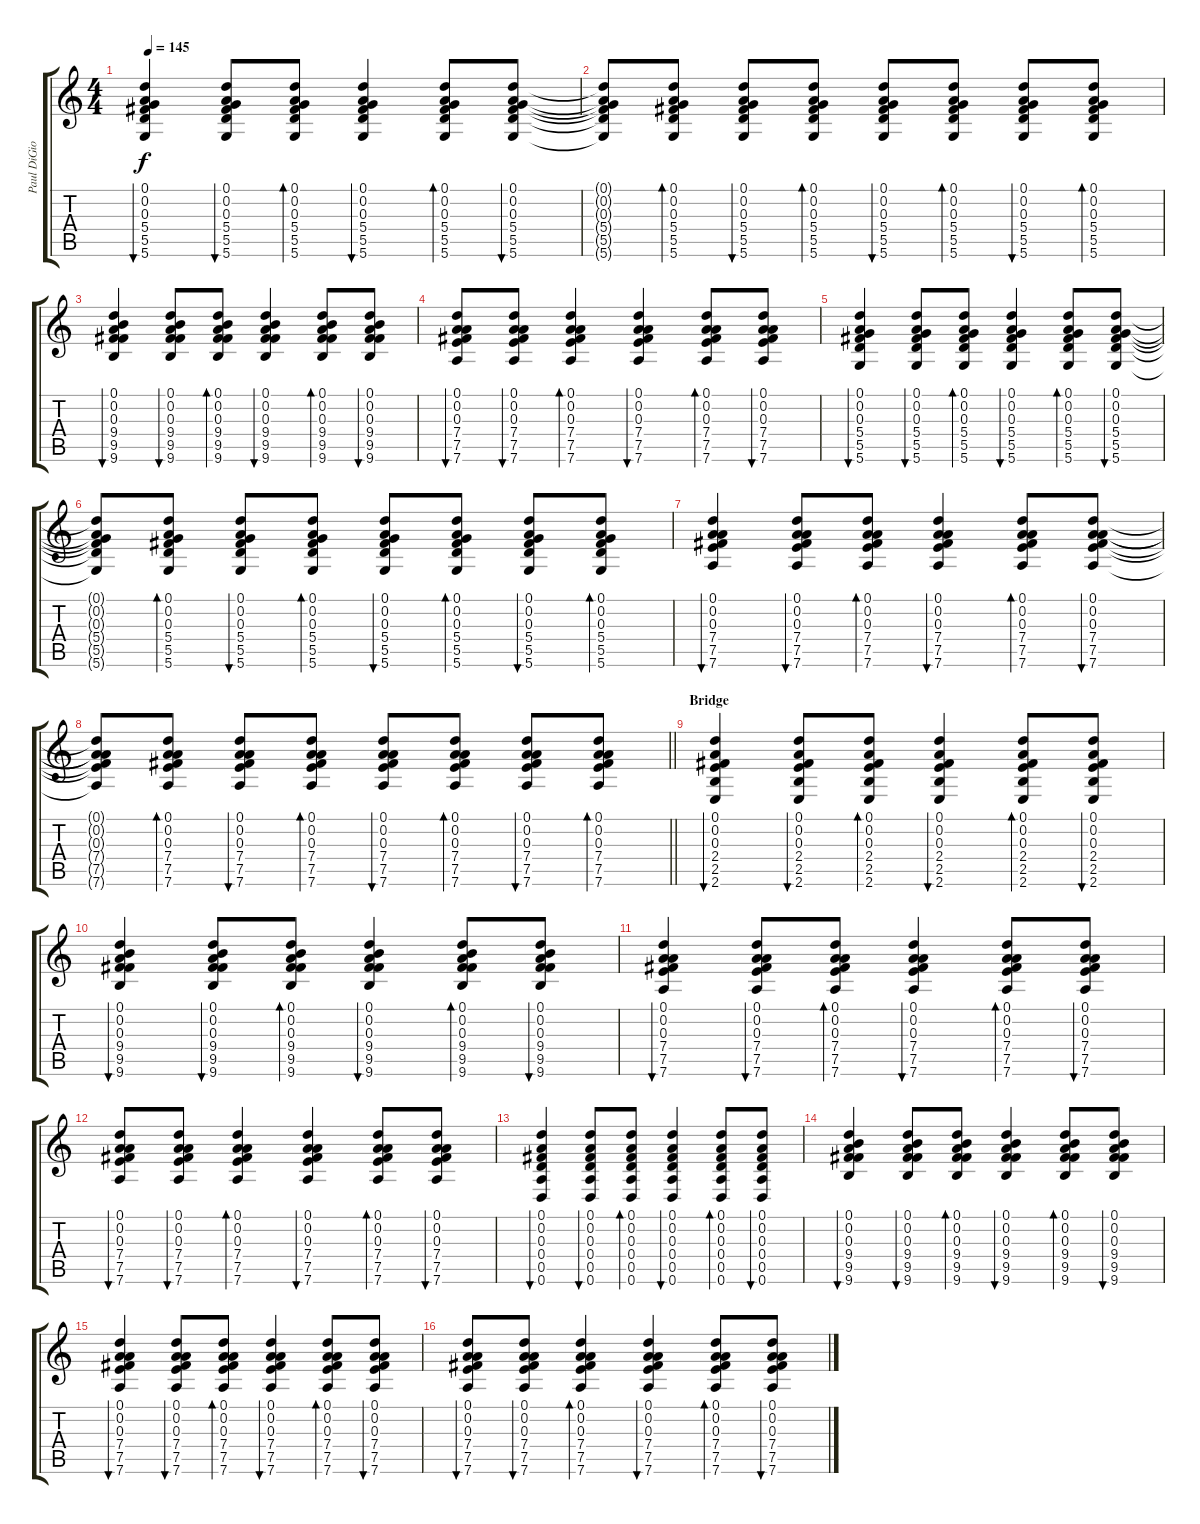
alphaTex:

\track ("Paul DiGiovanni (Lead Guitar)" "Paul DiGio") {instrument acousticguitarsteel}
\staff {score tabs}
\tuning (D4 A3 Gb3 D3 A2 D2) {hide}
\ts (4 4)
\tempo 145
\clef g2
\ks c
(0.1 0.2 0.3 5.4 5.5 5.6).4{bu 240 dy f} (0.1 0.2 0.3 5.4 5.5 5.6).8{bu 60} (0.1 0.2 0.3 5.4 5.5 5.6).8{bd 60} (0.1 0.2 0.3 5.4 5.5 5.6).4{bu 60} (0.1 0.2 0.3 5.4 5.5 5.6).8{bd 60} (0.1 0.2 0.3 5.4 5.5 5.6).8{bu 60} |
(0.1{t} 0.2{t} 0.3{t} 5.4{t} 5.5{t} 5.6{t}).8 (0.1 0.2 0.3 5.4 5.5 5.6).8{bd 60} (0.1 0.2 0.3 5.4 5.5 5.6).8{bu 60} (0.1 0.2 0.3 5.4 5.5 5.6).8{bd 60} (0.1 0.2 0.3 5.4 5.5 5.6).8{bu 60} (0.1 0.2 0.3 5.4 5.5 5.6).8{bd 60} (0.1 0.2 0.3 5.4 5.5 5.6).8{bu 60} (0.1 0.2 0.3 5.4 5.5 5.6).8{bd 60} |
(0.1 0.2 0.3 9.4 9.5 9.6).4{bu 240} (0.1 0.2 0.3 9.4 9.5 9.6).8{bu 60} (0.1 0.2 0.3 9.4 9.5 9.6).8{bd 60} (0.1 0.2 0.3 9.4 9.5 9.6).4{bu 60} (0.1 0.2 0.3 9.4 9.5 9.6).8{bd 60} (0.1 0.2 0.3 9.4 9.5 9.6).8{bu 60} |
(0.1 0.2 0.3 7.4 7.5 7.6).8{bu 240} (0.1 0.2 0.3 7.4 7.5 7.6).8{bu 60} (0.1 0.2 0.3 7.4 7.5 7.6).4{bd 60} (0.1 0.2 0.3 7.4 7.5 7.6).4{bu 60} (0.1 0.2 0.3 7.4 7.5 7.6).8{bd 60} (0.1 0.2 0.3 7.4 7.5 7.6).8{bu 60} |
(0.1 0.2 0.3 5.4 5.5 5.6).4{bu 240} (0.1 0.2 0.3 5.4 5.5 5.6).8{bu 60} (0.1 0.2 0.3 5.4 5.5 5.6).8{bd 60} (0.1 0.2 0.3 5.4 5.5 5.6).4{bu 60} (0.1 0.2 0.3 5.4 5.5 5.6).8{bd 60} (0.1 0.2 0.3 5.4 5.5 5.6).8{bu 60} |
(0.1{t} 0.2{t} 0.3{t} 5.4{t} 5.5{t} 5.6{t}).8 (0.1 0.2 0.3 5.4 5.5 5.6).8{bd 60} (0.1 0.2 0.3 5.4 5.5 5.6).8{bu 60} (0.1 0.2 0.3 5.4 5.5 5.6).8{bd 60} (0.1 0.2 0.3 5.4 5.5 5.6).8{bu 60} (0.1 0.2 0.3 5.4 5.5 5.6).8{bd 60} (0.1 0.2 0.3 5.4 5.5 5.6).8{bu 60} (0.1 0.2 0.3 5.4 5.5 5.6).8{bd 60} |
(0.1 0.2 0.3 7.4 7.5 7.6).4{bu 240} (0.1 0.2 0.3 7.4 7.5 7.6).8{bu 60} (0.1 0.2 0.3 7.4 7.5 7.6).8{bd 60} (0.1 0.2 0.3 7.4 7.5 7.6).4{bu 60} (0.1 0.2 0.3 7.4 7.5 7.6).8{bd 60} (0.1 0.2 0.3 7.4 7.5 7.6).8{bu 60} |
\barLineRight lightlight
(0.1{t} 0.2{t} 0.3{t} 7.4{t} 7.5{t} 7.6{t}).8 (0.1 0.2 0.3 7.4 7.5 7.6).8{bd 60} (0.1 0.2 0.3 7.4 7.5 7.6).8{bu 60} (0.1 0.2 0.3 7.4 7.5 7.6).8{bd 60} (0.1 0.2 0.3 7.4 7.5 7.6).8{bu 60} (0.1 0.2 0.3 7.4 7.5 7.6).8{bd 60} (0.1 0.2 0.3 7.4 7.5 7.6).8{bu 60} (0.1 0.2 0.3 7.4 7.5 7.6).8{bd 60} |
\section ("" "Bridge")
(0.1 0.2 0.3 2.4 2.5 2.6).4{bu 240} (0.1 0.2 0.3 2.4 2.5 2.6).8{bu 60} (0.1 0.2 0.3 2.4 2.5 2.6).8{bd 60} (0.1 0.2 0.3 2.4 2.5 2.6).4{bu 60} (0.1 0.2 0.3 2.4 2.5 2.6).8{bd 60} (0.1 0.2 0.3 2.4 2.5 2.6).8{bu 60} |
(0.1 0.2 0.3 9.4 9.5 9.6).4{bu 240} (0.1 0.2 0.3 9.4 9.5 9.6).8{bu 60} (0.1 0.2 0.3 9.4 9.5 9.6).8{bd 60} (0.1 0.2 0.3 9.4 9.5 9.6).4{bu 60} (0.1 0.2 0.3 9.4 9.5 9.6).8{bd 60} (0.1 0.2 0.3 9.4 9.5 9.6).8{bu 60} |
(0.1 0.2 0.3 7.4 7.5 7.6).4{bu 240} (0.1 0.2 0.3 7.4 7.5 7.6).8{bu 60} (0.1 0.2 0.3 7.4 7.5 7.6).8{bd 60} (0.1 0.2 0.3 7.4 7.5 7.6).4{bu 60} (0.1 0.2 0.3 7.4 7.5 7.6).8{bd 60} (0.1 0.2 0.3 7.4 7.5 7.6).8{bu 60} |
(0.1 0.2 0.3 7.4 7.5 7.6).8{bu 240} (0.1 0.2 0.3 7.4 7.5 7.6).8{bu 60} (0.1 0.2 0.3 7.4 7.5 7.6).4{bd 60} (0.1 0.2 0.3 7.4 7.5 7.6).4{bu 60} (0.1 0.2 0.3 7.4 7.5 7.6).8{bd 60} (0.1 0.2 0.3 7.4 7.5 7.6).8{bu 60} |
(0.1 0.2 0.3 0.4 0.5 0.6).4{bu 240} (0.1 0.2 0.3 0.4 0.5 0.6).8{bu 60} (0.1 0.2 0.3 0.4 0.5 0.6).8{bd 60} (0.1 0.2 0.3 0.4 0.5 0.6).4{bu 60} (0.1 0.2 0.3 0.4 0.5 0.6).8{bd 60} (0.1 0.2 0.3 0.4 0.5 0.6).8{bu 60} |
(0.1 0.2 0.3 9.4 9.5 9.6).4{bu 240} (0.1 0.2 0.3 9.4 9.5 9.6).8{bu 60} (0.1 0.2 0.3 9.4 9.5 9.6).8{bd 60} (0.1 0.2 0.3 9.4 9.5 9.6).4{bu 60} (0.1 0.2 0.3 9.4 9.5 9.6).8{bd 60} (0.1 0.2 0.3 9.4 9.5 9.6).8{bu 60} |
(0.1 0.2 0.3 7.4 7.5 7.6).4{bu 240} (0.1 0.2 0.3 7.4 7.5 7.6).8{bu 60} (0.1 0.2 0.3 7.4 7.5 7.6).8{bd 60} (0.1 0.2 0.3 7.4 7.5 7.6).4{bu 60} (0.1 0.2 0.3 7.4 7.5 7.6).8{bd 60} (0.1 0.2 0.3 7.4 7.5 7.6).8{bu 60} |
(0.1 0.2 0.3 7.4 7.5 7.6).8{bu 240} (0.1 0.2 0.3 7.4 7.5 7.6).8{bu 60} (0.1 0.2 0.3 7.4 7.5 7.6).4{bd 60} (0.1 0.2 0.3 7.4 7.5 7.6).4{bu 60} (0.1 0.2 0.3 7.4 7.5 7.6).8{bd 60} (0.1 0.2 0.3 7.4 7.5 7.6).8{bu 60}
